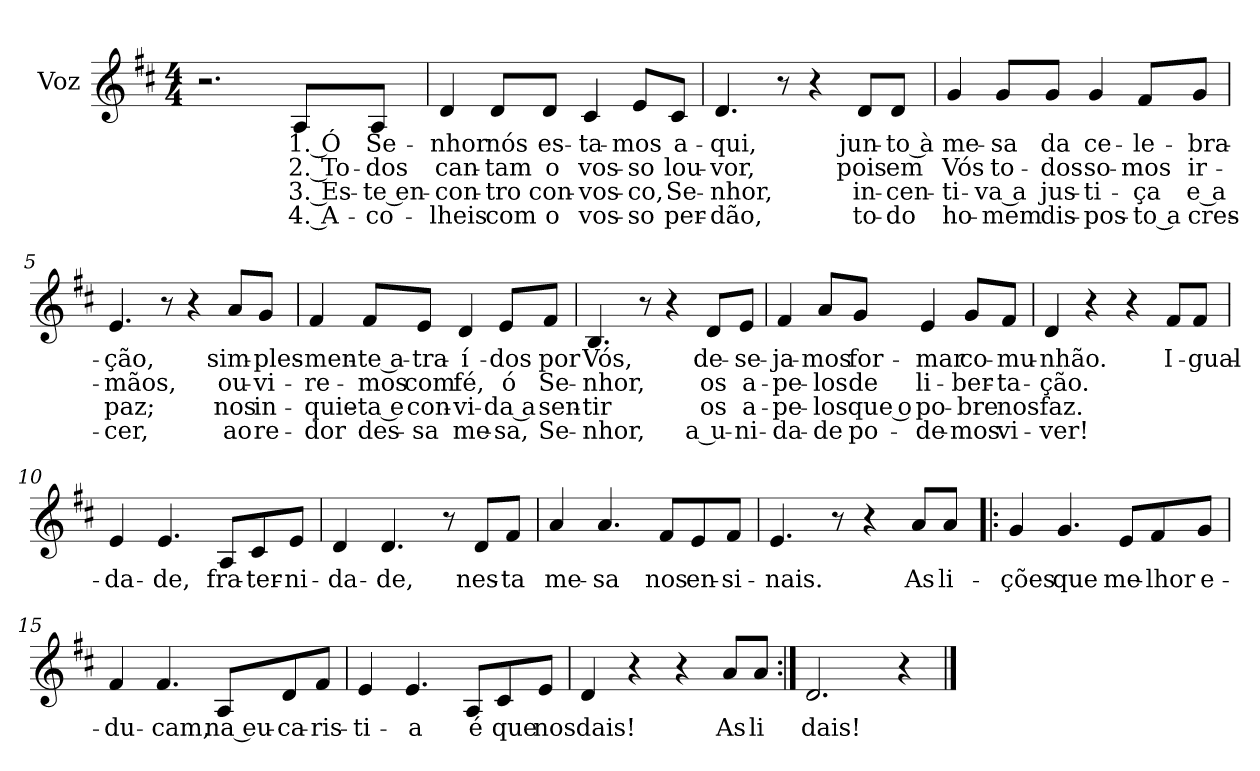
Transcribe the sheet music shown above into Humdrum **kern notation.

**kern	**text	**text	**text	**text
*part1	*part1	*part1	*part1	*part1
*staff1	*staff1	*staff1	*staff1	*staff1
*I"Voz	*	*	*	*
*I'Vo.	*	*	*	*
*clefG2	*	*	*	*
*k[f#c#]	*	*	*	*
*M4/4	*	*	*	*
*MM90	*	*	*	*
=1	=1	=1	=1	=1
2.r	.	.	.	.
!	!LO:LY:b	!LO:LY:b	!LO:LY:b	!LO:LY:b
8A/L	1. Ó	2. To-	3. Es-	4. A-
!	!LO:LY:b	!LO:LY:b	!LO:LY:b	!LO:LY:b
8A/J	Se-	-dos	-te en-	-co-
=2	=2	=2	=2	=2
!	!LO:LY:b	!LO:LY:b	!LO:LY:b	!LO:LY:b
4d/	-nhor	can-	-con-	-lheis
!	!LO:LY:b	!LO:LY:b	!LO:LY:b	!LO:LY:b
8d/L	nós	-tam	-tro	com
!	!LO:LY:b	!LO:LY:b	!LO:LY:b	!LO:LY:b
8d/J	es-	o	con-	o
!	!LO:LY:b	!LO:LY:b	!LO:LY:b	!LO:LY:b
4c#/	-ta-	vos-	-vos-	vos-
!	!LO:LY:b	!LO:LY:b	!LO:LY:b	!LO:LY:b
8e/L	-mos	-so	-co,	-so
!	!LO:LY:b	!LO:LY:b	!LO:LY:b	!LO:LY:b
8c#/J	a-	lou-	Se-	per-
=3	=3	=3	=3	=3
!	!LO:LY:b	!LO:LY:b	!LO:LY:b	!LO:LY:b
4.d/	-qui,	-vor,	-nhor,	-dão,
8r	.	.	.	.
4r	.	.	.	.
!	!LO:LY:b	!LO:LY:b	!LO:LY:b	!LO:LY:b
8d/L	jun-	pois	in-	to-
!	!LO:LY:b	!LO:LY:b	!LO:LY:b	!LO:LY:b
8d/J	-to à	em	-cen-	-do
!!LO:LB:g=z
=4	=4	=4	=4	=4
!	!LO:LY:b	!LO:LY:b	!LO:LY:b	!LO:LY:b
4g/	me-	Vós	-ti-	ho-
!	!LO:LY:b	!LO:LY:b	!LO:LY:b	!LO:LY:b
8g/L	-sa	to-	-va a	-mem
!	!LO:LY:b	!LO:LY:b	!LO:LY:b	!LO:LY:b
8g/J	da	-dos	jus-	dis-
!	!LO:LY:b	!LO:LY:b	!LO:LY:b	!LO:LY:b
4g/	ce-	so-	-ti-	-pos-
!	!LO:LY:b	!LO:LY:b	!LO:LY:b	!LO:LY:b
8f#/L	-le-	-mos	-ça	-to a
!	!LO:LY:b	!LO:LY:b	!LO:LY:b	!LO:LY:b
8g/J	-bra-	ir-	e a	cres-
=5	=5	=5	=5	=5
!	!LO:LY:b	!LO:LY:b	!LO:LY:b	!LO:LY:b
4.e/	-ção,	-mãos,	paz;	-cer,
8r	.	.	.	.
4r	.	.	.	.
!	!LO:LY:b	!LO:LY:b	!LO:LY:b	!LO:LY:b
8a/L	sim-	ou-	nos	ao
!	!LO:LY:b	!LO:LY:b	!LO:LY:b	!LO:LY:b
8g/J	-ples-	-vi-	in-	re-
=6	=6	=6	=6	=6
!	!LO:LY:b	!LO:LY:b	!LO:LY:b	!LO:LY:b
4f#/	-men-	-re-	-quie-	-dor
!	!LO:LY:b	!LO:LY:b	!LO:LY:b	!LO:LY:b
8f#/L	-te a-	-mos	-ta e	des-
!	!LO:LY:b	!LO:LY:b	!LO:LY:b	!LO:LY:b
8e/J	-tra-	com	con-	-sa
!	!LO:LY:b	!LO:LY:b	!LO:LY:b	!LO:LY:b
4d/	-í-	fé,	-vi-	me-
!	!LO:LY:b	!LO:LY:b	!LO:LY:b	!LO:LY:b
8e/L	-dos	ó	-da a	-sa,
!	!LO:LY:b	!LO:LY:b	!LO:LY:b	!LO:LY:b
8f#/J	por	Se-	sen-	Se-
!!LO:LB:g=z
=7	=7	=7	=7	=7
!	!LO:LY:b	!LO:LY:b	!LO:LY:b	!LO:LY:b
4.B/	Vós,	-nhor,	-tir	-nhor,
8r	.	.	.	.
4r	.	.	.	.
!	!LO:LY:b	!LO:LY:b	!LO:LY:b	!LO:LY:b
8d/L	de-	os	os	a u-
!	!LO:LY:b	!LO:LY:b	!LO:LY:b	!LO:LY:b
8e/J	-se-	a-	a-	-ni-
=8	=8	=8	=8	=8
!	!LO:LY:b	!LO:LY:b	!LO:LY:b	!LO:LY:b
4f#/	-ja-	-pe-	-pe-	-da-
!	!LO:LY:b	!LO:LY:b	!LO:LY:b	!LO:LY:b
8a/L	-mos	-los	-los	-de
!	!LO:LY:b	!LO:LY:b	!LO:LY:b	!LO:LY:b
8g/J	for-	de	que o	po-
!	!LO:LY:b	!LO:LY:b	!LO:LY:b	!LO:LY:b
4e/	-mar	li-	po-	-de-
!	!LO:LY:b	!LO:LY:b	!LO:LY:b	!LO:LY:b
8g/L	co-	-ber-	-bre	-mos
!	!LO:LY:b	!LO:LY:b	!LO:LY:b	!LO:LY:b
8f#/J	-mu-	-ta-	nos	vi-
=9	=9	=9	=9	=9
!	!LO:LY:b	!LO:LY:b	!LO:LY:b	!LO:LY:b
4d/	-nhão.	-ção.	faz.	-ver!
4r	.	.	.	.
4r	.	.	.	.
!	!LO:LY:b	!	!	!
8f#/L	I-	.	.	.
!	!LO:LY:b	!	!	!
8f#/J	-gual-	.	.	.
=10	=10	=10	=10	=10
!	!LO:LY:b	!	!	!
4e/	-da-	.	.	.
!	!LO:LY:b	!	!	!
4.e/	-de,	.	.	.
!	!LO:LY:b	!	!	!
8A/L	fra-	.	.	.
!	!LO:LY:b	!	!	!
8c#/	-ter-	.	.	.
!	!LO:LY:b	!	!	!
8e/J	-ni-	.	.	.
!!LO:LB:g=z
=11	=11	=11	=11	=11
!	!LO:LY:b	!	!	!
4d/	-da-	.	.	.
!	!LO:LY:b	!	!	!
4.d/	-de,	.	.	.
8r	.	.	.	.
!	!LO:LY:b	!	!	!
8d/L	nes-	.	.	.
!	!LO:LY:b	!	!	!
8f#/J	-ta	.	.	.
=12	=12	=12	=12	=12
!	!LO:LY:b	!	!	!
4a/	me-	.	.	.
!	!LO:LY:b	!	!	!
4.a/	-sa	.	.	.
!	!LO:LY:b	!	!	!
8f#/L	nos	.	.	.
!	!LO:LY:b	!	!	!
8e/	en-	.	.	.
!	!LO:LY:b	!	!	!
8f#/J	-si-	.	.	.
=13	=13	=13	=13	=13
!	!LO:LY:b	!	!	!
4.e/	-nais.	.	.	.
8r	.	.	.	.
4r	.	.	.	.
!	!LO:LY:b	!	!	!
8a/L	As	.	.	.
!	!LO:LY:b	!	!	!
8a/J	li-	.	.	.
=14!|:	=14!|:	=14!|:	=14!|:	=14!|:
!	!LO:LY:b	!	!	!
4g/	-ções	.	.	.
!	!LO:LY:b	!	!	!
4.g/	que	.	.	.
!	!LO:LY:b	!	!	!
8e/L	me-	.	.	.
!	!LO:LY:b	!	!	!
8f#/	-lhor	.	.	.
!	!LO:LY:b	!	!	!
8g/J	e-	.	.	.
!!LO:LB:g=z
=15	=15	=15	=15	=15
!	!LO:LY:b	!	!	!
4f#/	-du-	.	.	.
!	!LO:LY:b	!	!	!
4.f#/	-cam,	.	.	.
!	!LO:LY:b	!	!	!
8A/L	na eu-	.	.	.
!	!LO:LY:b	!	!	!
8d/	-ca-	.	.	.
!	!LO:LY:b	!	!	!
8f#/J	-ris-	.	.	.
=16	=16	=16	=16	=16
!	!LO:LY:b	!	!	!
4e/	-ti-	.	.	.
!	!LO:LY:b	!	!	!
4.e/	-a	.	.	.
!	!LO:LY:b	!	!	!
8A/L	é	.	.	.
!	!LO:LY:b	!	!	!
8c#/	que	.	.	.
!	!LO:LY:b	!	!	!
8e/J	nos	.	.	.
=17	=17	=17	=17	=17
!	!LO:LY:b	!	!	!
4d/	dais!	.	.	.
4r	.	.	.	.
4r	.	.	.	.
!	!LO:LY:b	!	!	!
8a/L	As	.	.	.
!	!LO:LY:b	!	!	!
8a/J	li	.	.	.
=18:|!	=18:|!	=18:|!	=18:|!	=18:|!
!	!LO:LY:b	!	!	!
2.d/	dais!	.	.	.
4r	.	.	.	.
==	==	==	==	==
*-	*-	*-	*-	*-
